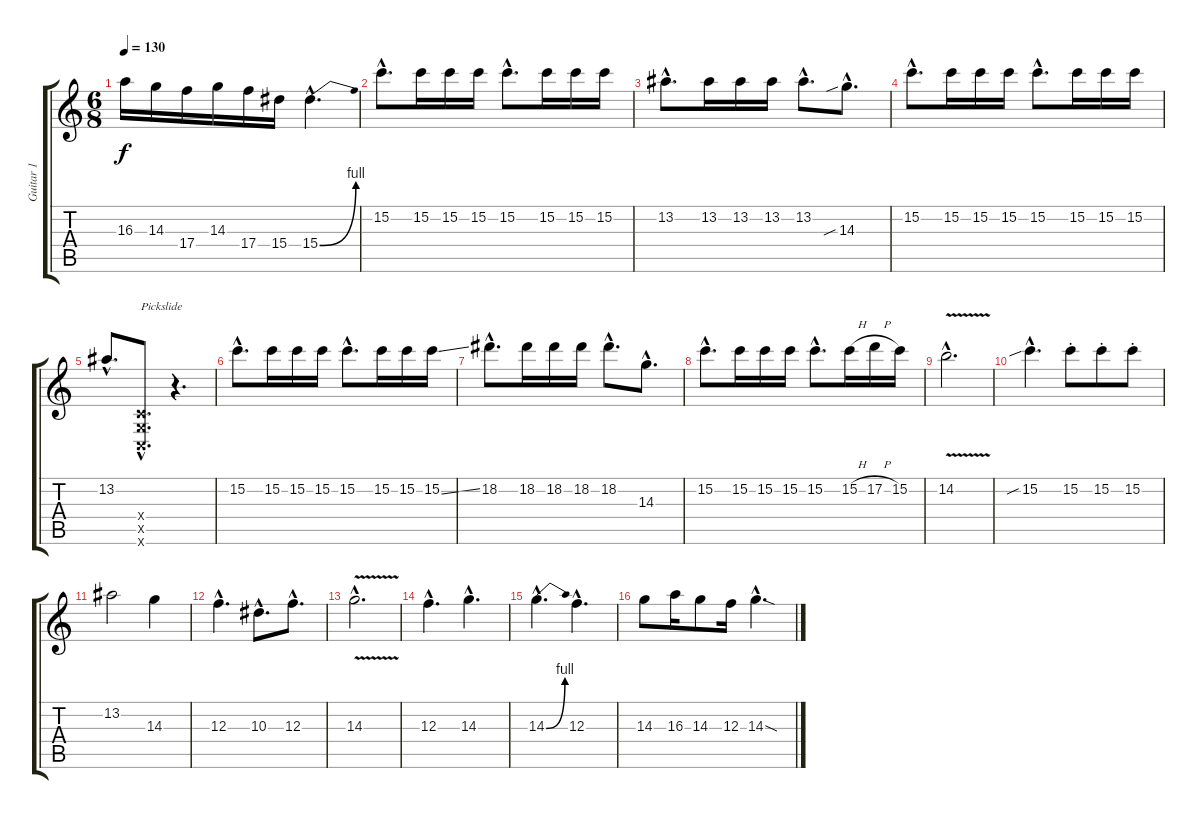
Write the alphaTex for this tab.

\track ("Guitar 1" "Guitar 1") {instrument distortionguitar}
\staff {score tabs}
\tuning (D4 A3 F3 C3 G2 C2) {hide}
\ts (6 8)
\tempo 130
\clef g2
\ks c
16.3.16{dy f} 14.3.16 17.4.16 14.3.16 17.4.16 15.4.16 15.4{be (bend 0 0 60 4) hac}.4{d} |
15.2{hac}.8{d} 15.2.16 15.2.16 15.2.16 15.2{hac}.8{d} 15.2.16 15.2.16 15.2.16 |
13.2{hac}.8{d} 13.2.16 13.2.16 13.2.16 13.2{hac}.8{d} 14.3{sib hac}.8{d} |
15.2{hac}.8{d} 15.2.16 15.2.16 15.2.16 15.2{hac}.8{d} 15.2.16 15.2.16 15.2.16 |
13.2{hac}.8{d} (0.4{hac x} 0.5{hac x} 0.6{hac x}).8{d txt "Pickslide"} r.4{d} |
15.2{hac}.8{d} 15.2.16 15.2.16 15.2.16 15.2{hac}.8{d} 15.2.16 15.2.16 15.2{ss}.16 |
18.2{hac}.8{d} 18.2.16 18.2.16 18.2.16 18.2{hac}.8{d} 14.3{hac}.8{d} |
15.2{hac}.8{d} 15.2.16 15.2.16 15.2.16 15.2{hac}.8{d} 15.2{h}.16 17.2{h}.16 15.2.16 |
14.2{v hac}.2{d} |
15.2{sib hac}.4{d} 15.2{st}.8 15.2{st}.8 15.2{st}.8 |
13.2.2 14.3.4 |
12.3{hac}.4{d} 10.3{hac}.8{d} 12.3{hac}.8{d} |
14.3{v hac}.2{d} |
12.3{hac}.4{d} 14.3{hac}.4{d} |
14.3{be (bend 0 0 60 4) hac}.4{d} 12.3{hac}.4{d} |
14.3.8 16.3.16 14.3.8 12.3.16 14.3{sod hac}.4{d}
